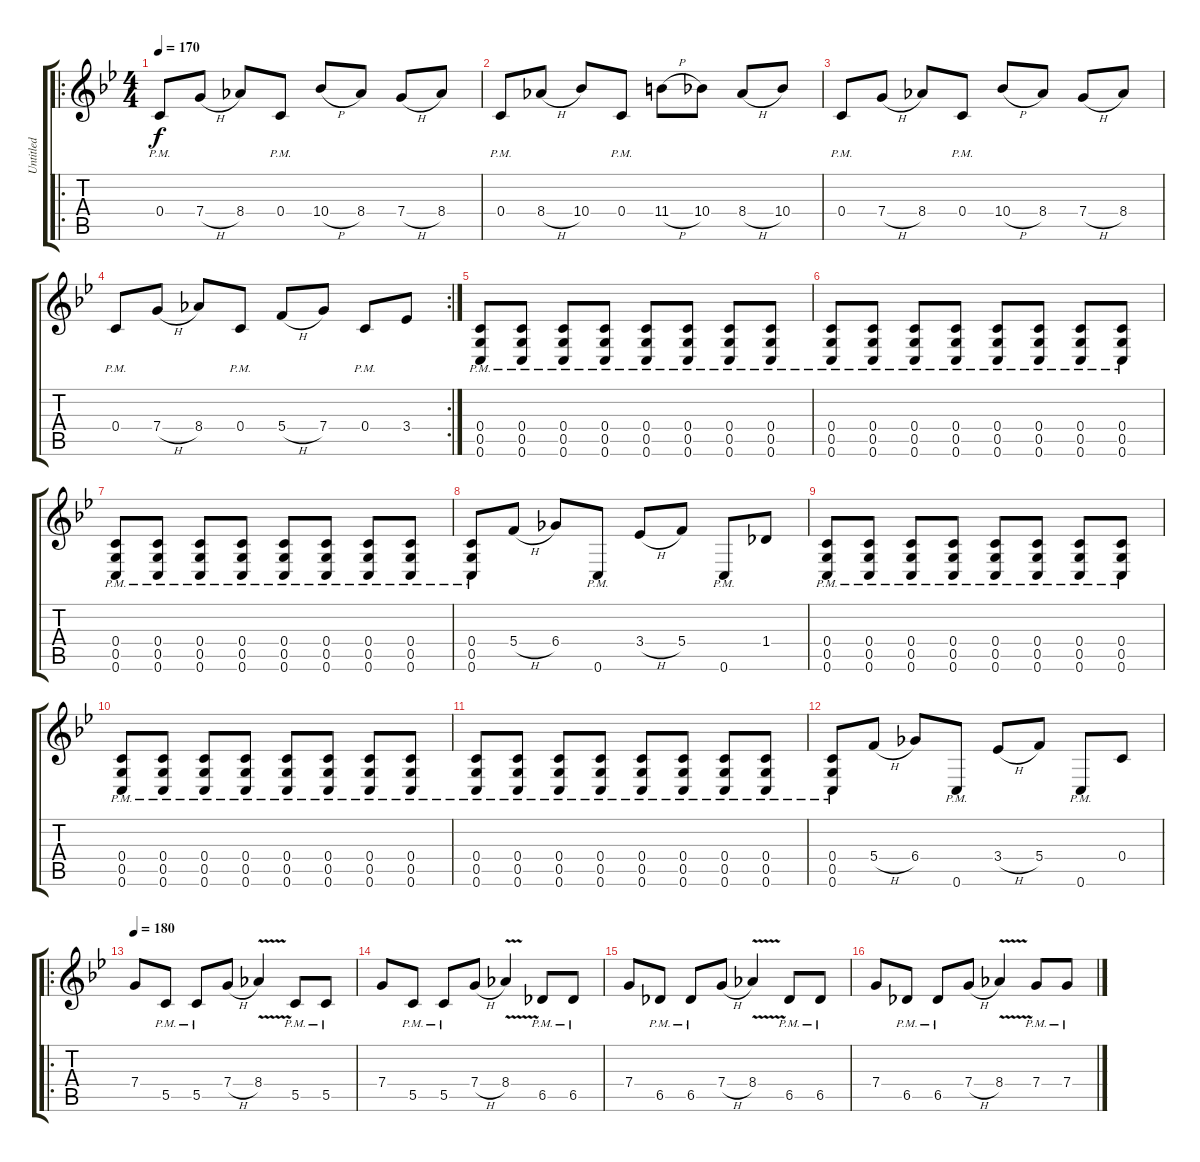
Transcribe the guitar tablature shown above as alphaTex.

\track ("Untitled" "Untitled") {instrument distortionguitar}
\staff {score tabs}
\tuning (D4 A3 F3 C3 G2 C2) {hide}
\ro
\ts (4 4)
\tempo 170
\clef g2
\ks bb
0.4{pm}.8{dy f} 7.4{h}.8 8.4.8 0.4{pm}.8 10.4{h}.8 8.4.8 7.4{h}.8 8.4.8 |
0.4{pm}.8 8.4{h}.8 10.4.8 0.4{pm}.8 11.4{h}.8 10.4.8 8.4{h}.8 10.4.8 |
0.4{pm}.8 7.4{h}.8 8.4.8 0.4{pm}.8 10.4{h}.8 8.4.8 7.4{h}.8 8.4.8 |
\rc 2
0.4{pm}.8 7.4{h}.8 8.4.8 0.4{pm}.8 5.4{h}.8 7.4.8 0.4{pm}.8 3.4.8 |
(0.4{pm} 0.5{pm} 0.6{pm}).8 (0.4{pm} 0.5{pm} 0.6{pm}).8 (0.4{pm} 0.5{pm} 0.6{pm}).8 (0.4{pm} 0.5{pm} 0.6{pm}).8 (0.4{pm} 0.5{pm} 0.6{pm}).8 (0.4{pm} 0.5{pm} 0.6{pm}).8 (0.4{pm} 0.5{pm} 0.6{pm}).8 (0.4{pm} 0.5{pm} 0.6{pm}).8 |
(0.4{pm} 0.5{pm} 0.6{pm}).8 (0.4{pm} 0.5{pm} 0.6{pm}).8 (0.4{pm} 0.5{pm} 0.6{pm}).8 (0.4{pm} 0.5{pm} 0.6{pm}).8 (0.4{pm} 0.5{pm} 0.6{pm}).8 (0.4{pm} 0.5{pm} 0.6{pm}).8 (0.4{pm} 0.5{pm} 0.6{pm}).8 (0.4{pm} 0.5{pm} 0.6{pm}).8 |
(0.4{pm} 0.5{pm} 0.6{pm}).8 (0.4{pm} 0.5{pm} 0.6{pm}).8 (0.4{pm} 0.5{pm} 0.6{pm}).8 (0.4{pm} 0.5{pm} 0.6{pm}).8 (0.4{pm} 0.5{pm} 0.6{pm}).8 (0.4{pm} 0.5{pm} 0.6{pm}).8 (0.4{pm} 0.5{pm} 0.6{pm}).8 (0.4{pm} 0.5{pm} 0.6{pm}).8 |
(0.4{pm} 0.5{pm} 0.6{pm}).8 5.4{h}.8 6.4.8 0.6{pm}.8 3.4{h}.8 5.4.8 0.6{pm}.8 1.4.8 |
(0.4{pm} 0.5{pm} 0.6{pm}).8 (0.4{pm} 0.5{pm} 0.6{pm}).8 (0.4{pm} 0.5{pm} 0.6{pm}).8 (0.4{pm} 0.5{pm} 0.6{pm}).8 (0.4{pm} 0.5{pm} 0.6{pm}).8 (0.4{pm} 0.5{pm} 0.6{pm}).8 (0.4{pm} 0.5{pm} 0.6{pm}).8 (0.4{pm} 0.5{pm} 0.6{pm}).8 |
(0.4{pm} 0.5{pm} 0.6{pm}).8 (0.4{pm} 0.5{pm} 0.6{pm}).8 (0.4{pm} 0.5{pm} 0.6{pm}).8 (0.4{pm} 0.5{pm} 0.6{pm}).8 (0.4{pm} 0.5{pm} 0.6{pm}).8 (0.4{pm} 0.5{pm} 0.6{pm}).8 (0.4{pm} 0.5{pm} 0.6{pm}).8 (0.4{pm} 0.5{pm} 0.6{pm}).8 |
(0.4{pm} 0.5{pm} 0.6{pm}).8 (0.4{pm} 0.5{pm} 0.6{pm}).8 (0.4{pm} 0.5{pm} 0.6{pm}).8 (0.4{pm} 0.5{pm} 0.6{pm}).8 (0.4{pm} 0.5{pm} 0.6{pm}).8 (0.4{pm} 0.5{pm} 0.6{pm}).8 (0.4{pm} 0.5{pm} 0.6{pm}).8 (0.4{pm} 0.5{pm} 0.6{pm}).8 |
(0.4{pm} 0.5{pm} 0.6{pm}).8 5.4{h}.8 6.4.8 0.6{pm}.8 3.4{h}.8 5.4.8 0.6{pm}.8 0.4.8 |
\ro
\tempo 180
7.4.8 5.5{pm}.8 5.5{pm}.8 7.4{h}.8 8.4{v}.4 5.5{pm}.8 5.5{pm}.8 |
7.4.8 5.5{pm}.8 5.5{pm}.8 7.4{h}.8 8.4{v}.4 6.5{pm}.8 6.5{pm}.8 |
7.4.8 6.5{pm}.8 6.5{pm}.8 7.4{h}.8 8.4{v}.4 6.5{pm}.8 6.5{pm}.8 |
7.4.8 6.5{pm}.8 6.5{pm}.8 7.4{h}.8 8.4{v}.4 7.4{pm}.8 7.4{pm}.8
